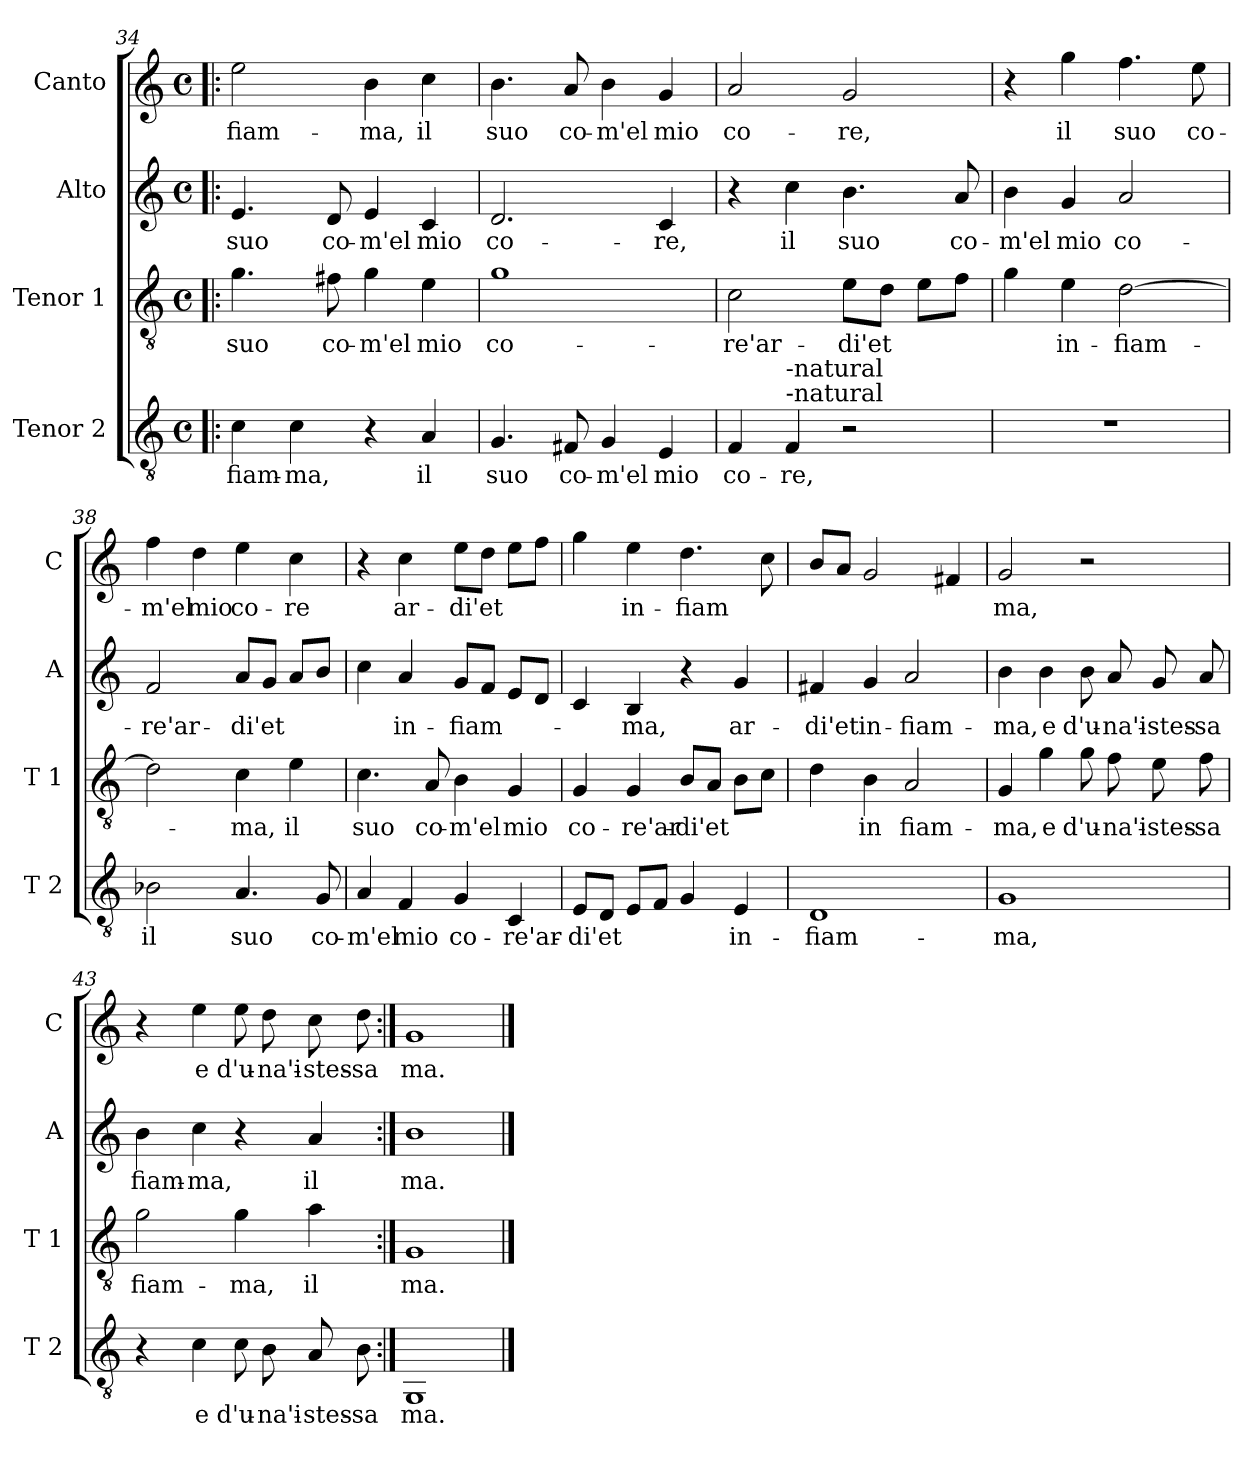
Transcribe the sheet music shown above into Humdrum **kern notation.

**kern	**text	**kern	**text	**kern	**text	**kern	**text
*part4	*part4	*part3	*part3	*part2	*part2	*part1	*part1
*staff4	*staff4	*staff3	*staff3	*staff2	*staff2	*staff1	*staff1
*I"Tenor 2	*	*I"Tenor 1	*	*I"Alto	*	*I"Canto	*
*I'T 2	*	*I'T 1	*	*I'A	*	*I'C	*
!!LO:LB:g=z
*clefGv2	*	*clefGv2	*	*clefG2	*	*clefG2	*
*k[]	*	*k[]	*	*k[]	*	*k[]	*
*C:	*	*C:	*	*C:	*	*C:	*
*M4/4	*	*M4/4	*	*M4/4	*	*M4/4	*
*met(c)	*	*met(c)	*	*met(c)	*	*met(c)	*
=34!|:	=34!|:	=34!|:	=34!|:	=34!|:	=34!|:	=34!|:	=34!|:
!	!LO:LY:b	!	!LO:LY:b	!	!LO:LY:b	!	!LO:LY:b
4c\	fiam-	4.g\	suo	4.e/	suo	2ee\	fiam-
!	!LO:LY:b	!	!	!	!	!	!
4c\	-ma,	.	.	.	.	.	.
!	!	!	!LO:LY:b	!	!LO:LY:b	!	!
.	.	8f#X\	co-	8d/	co-	.	.
!	!	!	!LO:LY:b	!	!LO:LY:b	!	!LO:LY:b
4r	.	4g\	-m'el	4e/	-m'el	4b\	-ma,
!	!LO:LY:b	!	!LO:LY:b	!	!LO:LY:b	!	!LO:LY:b
4A/	il	4e\	mio	4c/	mio	4cc\	il
=35	=35	=35	=35	=35	=35	=35	=35
!	!LO:LY:b	!	!LO:LY:b	!	!LO:LY:b	!	!LO:LY:b
4.G/	suo	1g	co-	2.d/	co-	4.b\	suo
!	!LO:LY:b	!	!	!	!	!	!LO:LY:b
8F#X/	co-	.	.	.	.	8a/	co-
!	!LO:LY:b	!	!	!	!	!	!LO:LY:b
4G/	-m'el	.	.	.	.	4b\	-m'el
!	!LO:LY:b	!	!	!	!LO:LY:b	!	!LO:LY:b
4E/	mio	.	.	4c/	-re,	4g/	mio
=36	=36	=36	=36	=36	=36	=36	=36
!	!LO:LY:b	!	!LO:LY:b	!	!	!	!LO:LY:b
4F/	co-	2c\	-re'ar-	4r	.	2a/	co-
!LO:TX:a:t=-natural	!	!	!	!	!	!	!
!LO:TX:a:t=-natural	!	!	!	!	!	!	!
!	!LO:LY:b	!	!	!	!LO:LY:b	!	!
4F/	-re,	.	.	4cc\	il	.	.
!	!	!	!LO:LY:b	!	!LO:LY:b	!	!LO:LY:b
2r	.	8e\L	-di'et	4.b\	suo	2g/	-re,
.	.	8d\J	.	.	.	.	.
.	.	8e\L	.	.	.	.	.
!	!	!	!	!	!LO:LY:b	!	!
.	.	8f\J	.	8a/	co-	.	.
=37	=37	=37	=37	=37	=37	=37	=37
!	!	!	!	!	!LO:LY:b	!	!
1r	.	4g\	.	4b\	-m'el	4r	.
!	!	!	!LO:LY:b	!	!LO:LY:b	!	!LO:LY:b
.	.	4e\	in-	4g/	mio	4gg\	il
!	!	!	!LO:LY:b	!	!LO:LY:b	!	!LO:LY:b
.	.	[2d\	-fiam-	2a/	co-	4.ff\	suo
!	!	!	!	!	!	!	!LO:LY:b
.	.	.	.	.	.	8ee\	co-
=38	=38	=38	=38	=38	=38	=38	=38
!	!LO:LY:b	!	!	!	!LO:LY:b	!	!LO:LY:b
2B-X\	il	2d\]	.	2f/	-re'ar-	4ff\	-m'el
!	!	!	!	!	!	!	!LO:LY:b
.	.	.	.	.	.	4dd\	mio
!	!LO:LY:b	!	!LO:LY:b	!	!LO:LY:b	!	!LO:LY:b
4.A/	suo	4c\	-ma,	8a/L	-di'et	4ee\	co-
.	.	.	.	8g/J	.	.	.
!	!	!	!LO:LY:b	!	!	!	!LO:LY:b
.	.	4e\	il	8a/L	.	4cc\	-re
!	!LO:LY:b	!	!	!	!	!	!
8G/	co-	.	.	8b/J	.	.	.
=39	=39	=39	=39	=39	=39	=39	=39
!	!LO:LY:b	!	!LO:LY:b	!	!	!	!
4A/	-m'el	4.c\	suo	4cc\	.	4r	.
!	!LO:LY:b	!	!	!	!LO:LY:b	!	!LO:LY:b
4F/	mio	.	.	4a/	in-	4cc\	ar-
!	!	!	!LO:LY:b	!	!	!	!
.	.	8A/	co-	.	.	.	.
!	!LO:LY:b	!	!LO:LY:b	!	!LO:LY:b	!	!LO:LY:b
4G/	co-	4B\	-m'el	8g/L	-fiam-	8ee\L	-di'et
.	.	.	.	8f/J	.	8dd\J	.
!	!LO:LY:b	!	!LO:LY:b	!	!	!	!
4C/	-re'ar-	4G/	mio	8e/L	.	8ee\L	.
.	.	.	.	8d/J	.	8ff\J	.
!!LO:LB:g=z
=40	=40	=40	=40	=40	=40	=40	=40
!	!LO:LY:b	!	!LO:LY:b	!	!	!	!
8E/L	-di'et	4G/	co-	4c/	.	4gg\	.
8D/J	.	.	.	.	.	.	.
!	!	!	!LO:LY:b	!	!LO:LY:b	!	!LO:LY:b
8E/L	.	4G/	-re'ar-	4B/	-ma,	4ee\	in-
8F/J	.	.	.	.	.	.	.
!	!	!	!LO:LY:b	!	!	!	!LO:LY:b
4G/	.	8B/L	-di'et	4r	.	4.dd\	-fiam
.	.	8A/J	.	.	.	.	.
!	!LO:LY:b	!	!	!	!LO:LY:b	!	!
4E/	in-	8B\L	.	4g/	ar-	.	.
.	.	8c\J	.	.	.	8cc\	.
=41	=41	=41	=41	=41	=41	=41	=41
!	!LO:LY:b	!	!	!	!LO:LY:b	!	!
1D	-fiam-	4d\	.	4f#X/	-di'et	8b/L	.
.	.	.	.	.	.	8a/J	.
!	!	!	!LO:LY:b	!	!LO:LY:b	!	!
.	.	4B\	in	4g/	in-	2g/	.
!	!	!	!LO:LY:b	!	!LO:LY:b	!	!
.	.	2A/	fiam-	2a/	-fiam-	.	.
.	.	.	.	.	.	4f#X/	.
=42	=42	=42	=42	=42	=42	=42	=42
!	!LO:LY:b	!	!LO:LY:b	!	!LO:LY:b	!	!LO:LY:b
1G	-ma,	4G/	-ma,	4b\	-ma,	2g/	ma,
!	!	!	!LO:LY:b	!	!LO:LY:b	!	!
.	.	4g\	e	4b\	e	.	.
!	!	!	!LO:LY:b	!	!LO:LY:b	!	!
.	.	8g\	d'u-	8b\	d'u-	2r	.
!	!	!	!LO:LY:b	!	!LO:LY:b	!	!
.	.	8f\	-na'i-	8a/	-na'i-	.	.
!	!	!	!LO:LY:b	!	!LO:LY:b	!	!
.	.	8e\	-stes-	8g/	-stes-	.	.
!	!	!	!LO:LY:b	!	!LO:LY:b	!	!
.	.	8f\	-sa	8a/	-sa	.	.
=43	=43	=43	=43	=43	=43	=43	=43
!	!	!	!LO:LY:b	!	!LO:LY:b	!	!
4r	.	2g\	fiam-	4b\	fiam-	4r	.
!	!LO:LY:b	!	!	!	!LO:LY:b	!	!LO:LY:b
4c\	e	.	.	4cc\	-ma,	4ee\	e
!	!LO:LY:b	!	!LO:LY:b	!	!	!	!LO:LY:b
8c\	d'u-	4g\	-ma,	4r	.	8ee\	d'u-
!	!LO:LY:b	!	!	!	!	!	!LO:LY:b
8B\	-na'i-	.	.	.	.	8dd\	-na'i-
!	!LO:LY:b	!	!LO:LY:b	!	!LO:LY:b	!	!LO:LY:b
8A/	-stes-	4a\	il	4a/	il	8cc\	-stes-
!	!LO:LY:b	!	!	!	!	!	!LO:LY:b
8B\	-sa	.	.	.	.	8dd\	-sa
=44:|!	=44:|!	=44:|!	=44:|!	=44:|!	=44:|!	=44:|!	=44:|!
!	!LO:LY:b	!	!LO:LY:b	!	!LO:LY:b	!	!LO:LY:b
1GG	ma.	1G	ma.	1b	ma.	1g	ma.
==	==	==	==	==	==	==	==
*-	*-	*-	*-	*-	*-	*-	*-
